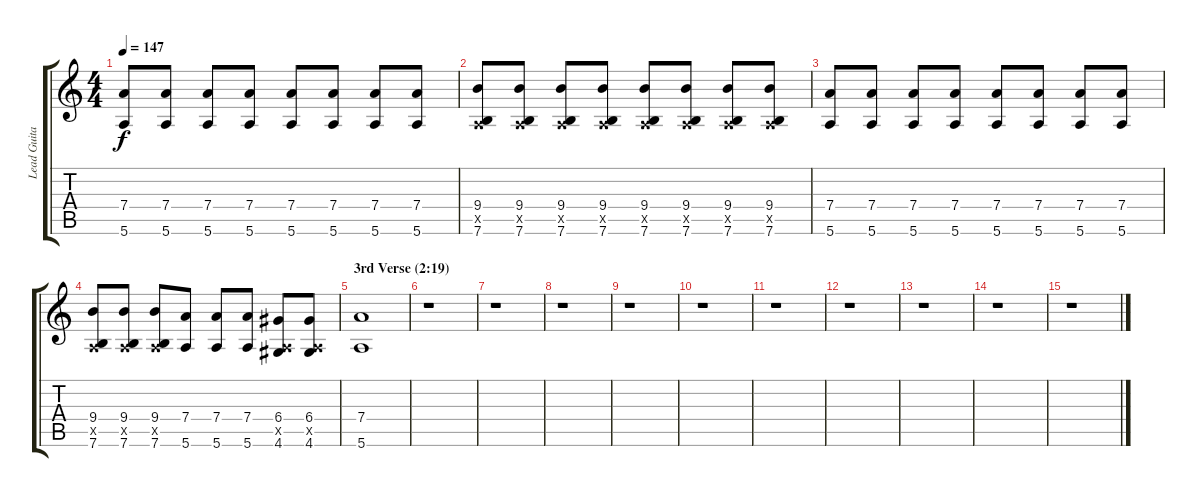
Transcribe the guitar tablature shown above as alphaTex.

\track ("Lead Guitar" "Lead Guita") {instrument overdrivenguitar}
\staff {score tabs}
\tuning (E4 B3 G3 D3 A2 E2) {hide}
\ts (4 4)
\tempo 147
\clef g2
\ks c
(7.4 5.6).8{dy f} (7.4 5.6).8 (7.4 5.6).8 (7.4 5.6).8 (7.4 5.6).8 (7.4 5.6).8 (7.4 5.6).8 (7.4 5.6).8 |
(9.4 0.5{x} 7.6).8 (9.4 0.5{x} 7.6).8 (9.4 0.5{x} 7.6).8 (9.4 0.5{x} 7.6).8 (9.4 0.5{x} 7.6).8 (9.4 0.5{x} 7.6).8 (9.4 0.5{x} 7.6).8 (9.4 0.5{x} 7.6).8 |
(7.4 5.6).8 (7.4 5.6).8 (7.4 5.6).8 (7.4 5.6).8 (7.4 5.6).8 (7.4 5.6).8 (7.4 5.6).8 (7.4 5.6).8 |
(9.4 0.5{x} 7.6).8 (9.4 0.5{x} 7.6).8 (9.4 0.5{x} 7.6).8 (7.4 5.6).8 (7.4 5.6).8 (7.4 5.6).8 (6.4 0.5{x} 4.6).8 (6.4 0.5{x} 4.6).8 |
\section ("" "3rd Verse (2:19)")
(7.4 5.6).1{volume 2} |
r.1 |
r.1 |
r.1 |
r.1 |
r.1 |
r.1 |
r.1 |
r.1 |
r.1 |
r.1
